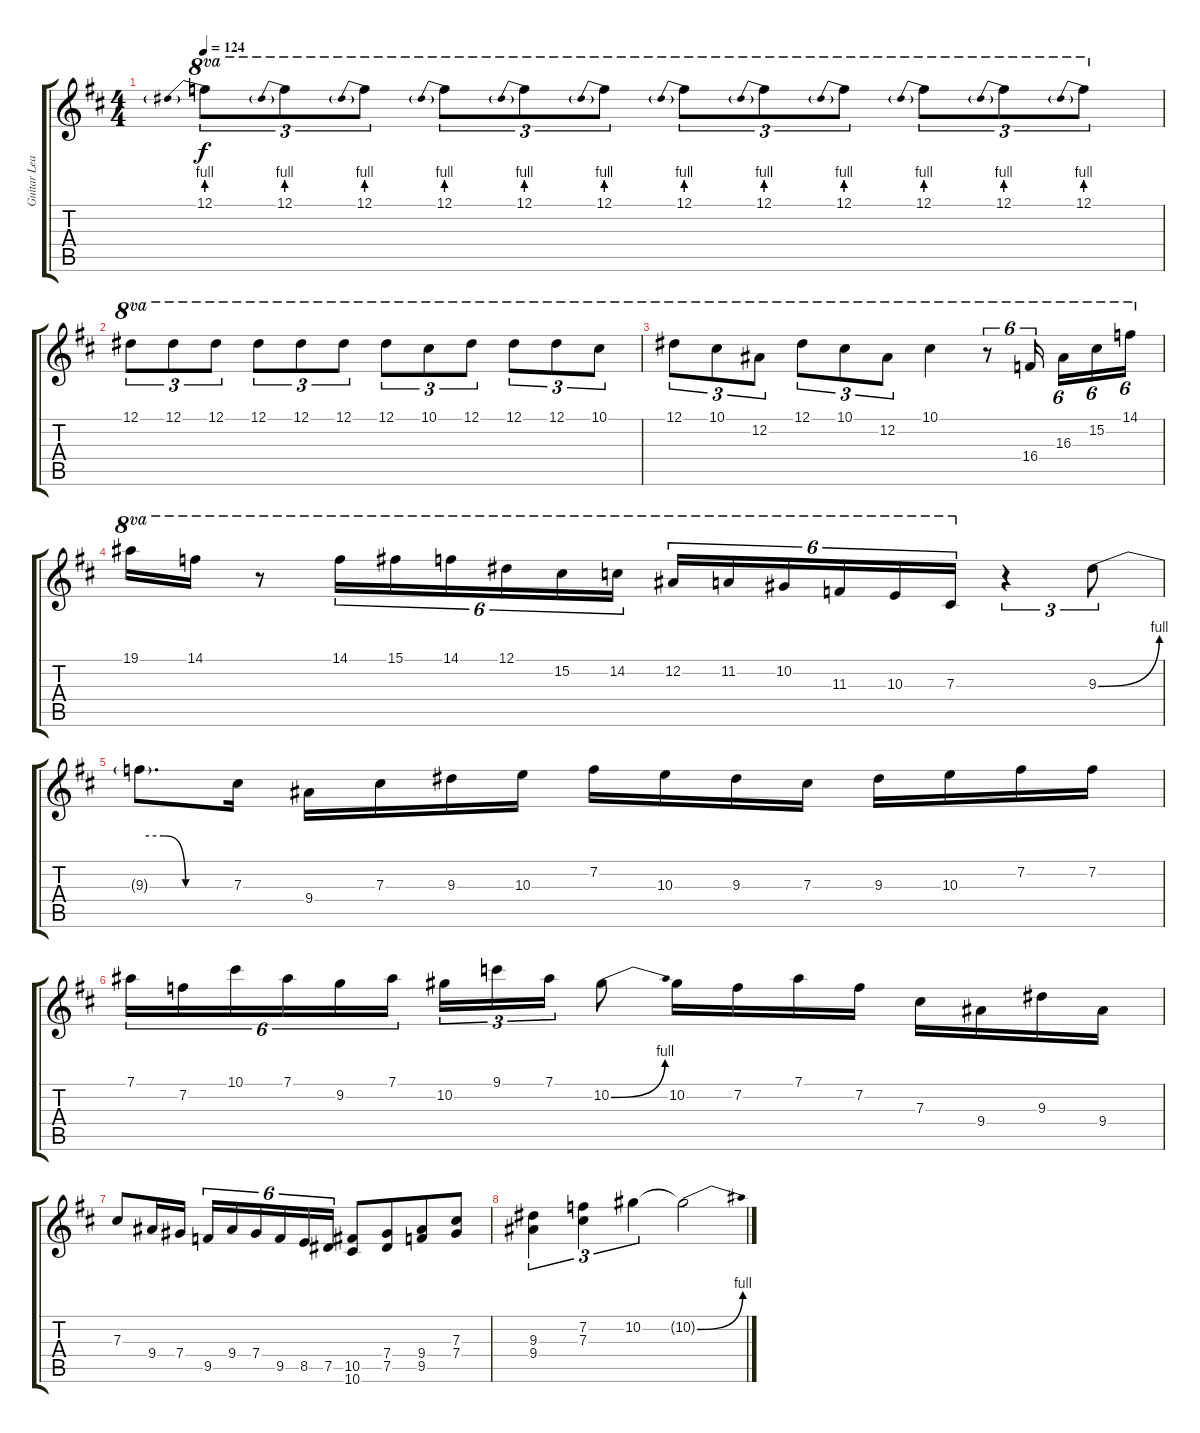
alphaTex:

\track ("Guitar Lead" "Guitar Lea") {instrument distortionguitar}
\staff {score tabs}
\tuning (Eb4 Bb3 Gb3 Db3 Ab2 Eb2) {hide}
\ts (4 4)
\tempo 124
\clef g2
\ks d
12.1{be (prebend 0 4 60 4)}.8{tu (3 2) ot 8va dy f} 12.1{be (prebend 0 4 60 4)}.8{tu (3 2) ot 8va} 12.1{be (prebend 0 4 60 4)}.8{tu (3 2) ot 8va} 12.1{be (prebend 0 4 60 4)}.8{tu (3 2) ot 8va} 12.1{be (prebend 0 4 60 4)}.8{tu (3 2) ot 8va} 12.1{be (prebend 0 4 60 4)}.8{tu (3 2) ot 8va} 12.1{be (prebend 0 4 60 4)}.8{tu (3 2) ot 8va} 12.1{be (prebend 0 4 60 4)}.8{tu (3 2) ot 8va} 12.1{be (prebend 0 4 60 4)}.8{tu (3 2) ot 8va} 12.1{be (prebend 0 4 60 4)}.8{tu (3 2) ot 8va} 12.1{be (prebend 0 4 60 4)}.8{tu (3 2) ot 8va} 12.1{be (prebend 0 4 60 4)}.8{tu (3 2) ot 8va} |
12.1.8{tu (3 2) ot 8va} 12.1.8{tu (3 2) ot 8va} 12.1.8{tu (3 2) ot 8va} 12.1.8{tu (3 2) ot 8va} 12.1.8{tu (3 2) ot 8va} 12.1.8{tu (3 2) ot 8va} 12.1.8{tu (3 2) ot 8va} 10.1.8{tu (3 2) ot 8va} 12.1.8{tu (3 2) ot 8va} 12.1.8{tu (3 2) ot 8va} 12.1.8{tu (3 2) ot 8va} 10.1.8{tu (3 2) ot 8va} |
12.1.8{tu (3 2) ot 8va} 10.1.8{tu (3 2) ot 8va} 12.2.8{tu (3 2) ot 8va} 12.1.8{tu (3 2) ot 8va} 10.1.8{tu (3 2) ot 8va} 12.2.8{tu (3 2) ot 8va} 10.1.4{ot 8va} r.8{tu (6 4) ot 8va} 16.4.16{tu (6 4) ot 8va} 16.3.16{tu (6 4) ot 8va} 15.2.16{tu (6 4) ot 8va} 14.1.16{tu (6 4) ot 8va} |
19.1.16{ot 8va} 14.1.16{ot 8va} r.8{ot 8va} 14.1.16{tu (6 4) ot 8va} 15.1.16{tu (6 4) ot 8va} 14.1.16{tu (6 4) ot 8va} 12.1.16{tu (6 4) ot 8va} 15.2.16{tu (6 4) ot 8va} 14.2.16{tu (6 4) ot 8va} 12.2.16{tu (6 4) ot 8va} 11.2.16{tu (6 4) ot 8va} 10.2.16{tu (6 4) ot 8va} 11.3.16{tu (6 4) ot 8va} 10.3.16{tu (6 4) ot 8va} 7.3.16{tu (6 4) ot 8va} r.4{tu (3 2)} 9.3{be (bend 0 0 60 4)}.8{tu (3 2)} |
9.3{be (custom 0 4 15 4 30 0 60 0) t}.8{d} 7.3.16 9.4.16 7.3.16 9.3.16 10.3.16 7.2.16 10.3.16 9.3.16 7.3.16 9.3.16 10.3.16 7.2.16 7.2.16 |
7.1.16{tu (6 4)} 7.2.16{tu (6 4)} 10.1.16{tu (6 4)} 7.1.16{tu (6 4)} 9.2.16{tu (6 4)} 7.1.16{tu (6 4)} 10.2.16{tu (3 2)} 9.1.16{tu (3 2)} 7.1.16{tu (3 2)} 10.2{be (bend 0 0 60 4)}.8 10.2.16 7.2.16 7.1.16 7.2.16 7.3.16 9.4.16 9.3.16 9.4.16 |
7.3.8{volume 9} 9.4.16 7.4.16 9.5.16{tu (6 4)} 9.4.16{tu (6 4)} 7.4.16{tu (6 4)} 9.5.16{tu (6 4)} 8.5.16{tu (6 4)} 7.5.16{tu (6 4)} (10.5 10.6).8 (7.4 7.5).8{beam merge} (9.4 9.5).8 (7.3 7.4).8 |
(9.3 9.4).4{tu (3 2)} (7.2 7.3).4{tu (3 2)} 10.2.4{tu (3 2)} 10.2{be (bend 0 0 60 4) t}.2
